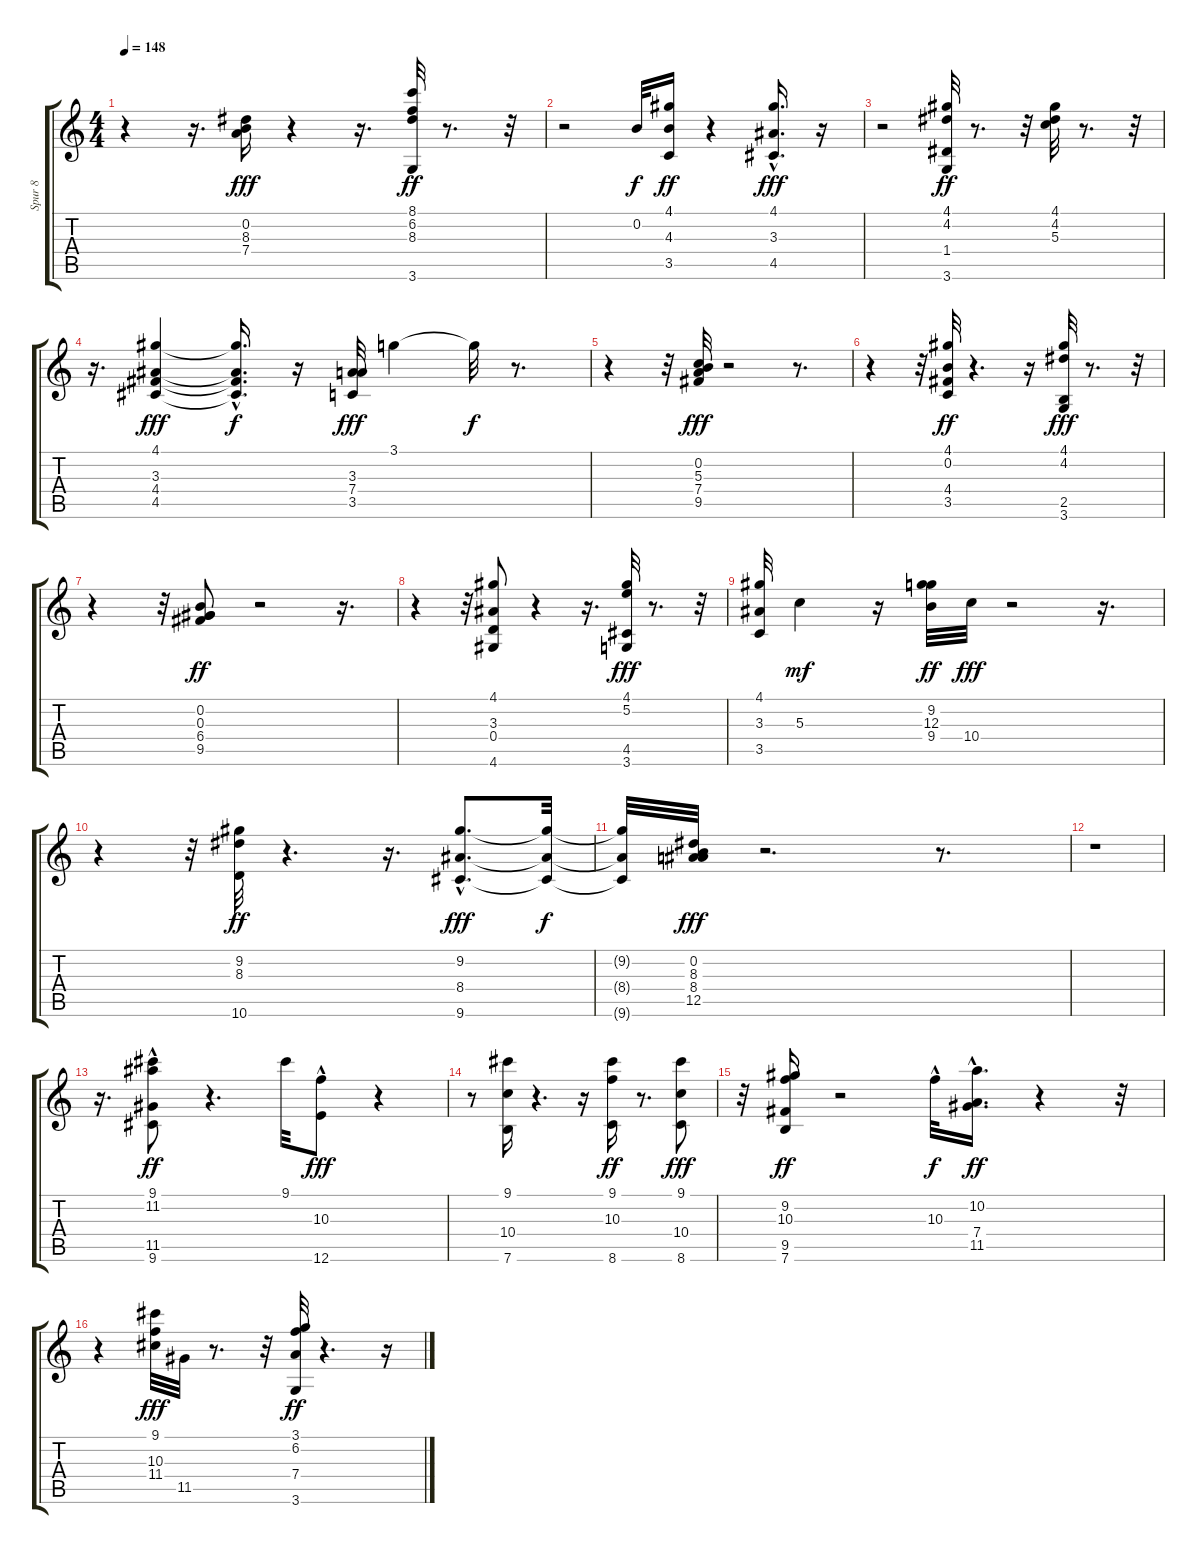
\track ("Spur 8" "Spur 8") {instrument electricguitarmuted}
\staff {score tabs}
\tuning (E4 B3 G3 D3 A2 E2) {hide}
\ts (4 4)
\tempo 148
\clef g2
\ks c
r.4{dy ff} r.16{d} (0.2 8.3 7.4).16{dy fff} r.4 r.16{d} (8.1 6.2 8.3 3.6).32{dy ff} r.8{d} r.32 |
r.2 0.2.32{dy f} (4.1 4.3 3.5).16{dy ff} r.4 (4.1{hac} 3.3 4.5).16{d dy fff} r.16 |
r.2 (4.1 4.2 1.4 3.6).32{dy ff instrument acousticguitarnylon} r.8{d} r.32 (4.1 4.2 5.3).32 r.8{d} r.32 |
r.16{d} (4.1 3.3 4.4 4.5).4{dy fff} (4.1{hac t} 3.3{hac t} 4.4{hac t} 4.5{hac t}).16{d dy f} r.16 (3.3 7.4 3.5).32{dy fff} 3.1.4 3.1{t}.32{dy f} r.8{d} |
r.4 r.32 (0.2 5.3 7.4 9.5).32{dy fff} r.2 r.8{d} |
r.4 r.32 (4.1 0.2 4.4 3.5).32{dy ff} r.4{d} r.16 (4.1 4.2 2.5 3.6).32{dy fff} r.8{d} r.32 |
r.4 r.32 (0.2 0.3 6.4 9.5).8{dy ff} r.2 r.16{d} |
r.4 r.32 (4.1 3.3 0.4 4.6).8 r.4 r.16{d} (4.1 5.2 4.5 3.6).32{dy fff} r.8{d} r.32 |
(4.1 3.3 3.5).32 5.3.4{dy mf} r.16 (9.2 12.3 9.4).32{dy ff} 10.4.32{dy fff} r.2 r.16{d} |
r.4 r.32 (9.2 8.3 10.6).32{dy ff} r.4{d} r.16{d} (9.2{hac} 8.4{hac} 9.6{hac}).8{d dy fff} (9.2{t} 8.4{t} 9.6{t}).32{dy f} |
(9.2{t} 8.4{t} 9.6{t}).32 (0.2 8.3 8.4 12.5).32{dy fff} r.2{d} r.8{d} |
r.1 |
r.16{d} (9.1 11.2{hac} 11.5{hac} 9.6{hac}).8{dy ff} r.4{d} 9.1.32 (10.3 12.6{hac}).8{dy fff} r.4 |
r.8 (9.1 10.4 7.6).16 r.4{d} r.16 (9.1 10.3 8.6).16{dy ff} r.8{d} (9.1 10.4 8.6).8{dy fff} |
r.32 (9.2 10.3 9.5 7.6).16{dy ff} r.2 10.3{hac}.32{dy f} (10.2{hac} 7.4 11.5).16{d dy ff} r.4 r.32 |
r.4 (9.1 10.3 11.4).32{dy fff} 11.5.32 r.8{d} r.32 (3.1 6.2 7.4 3.6).32{dy ff} r.4{d} r.16
